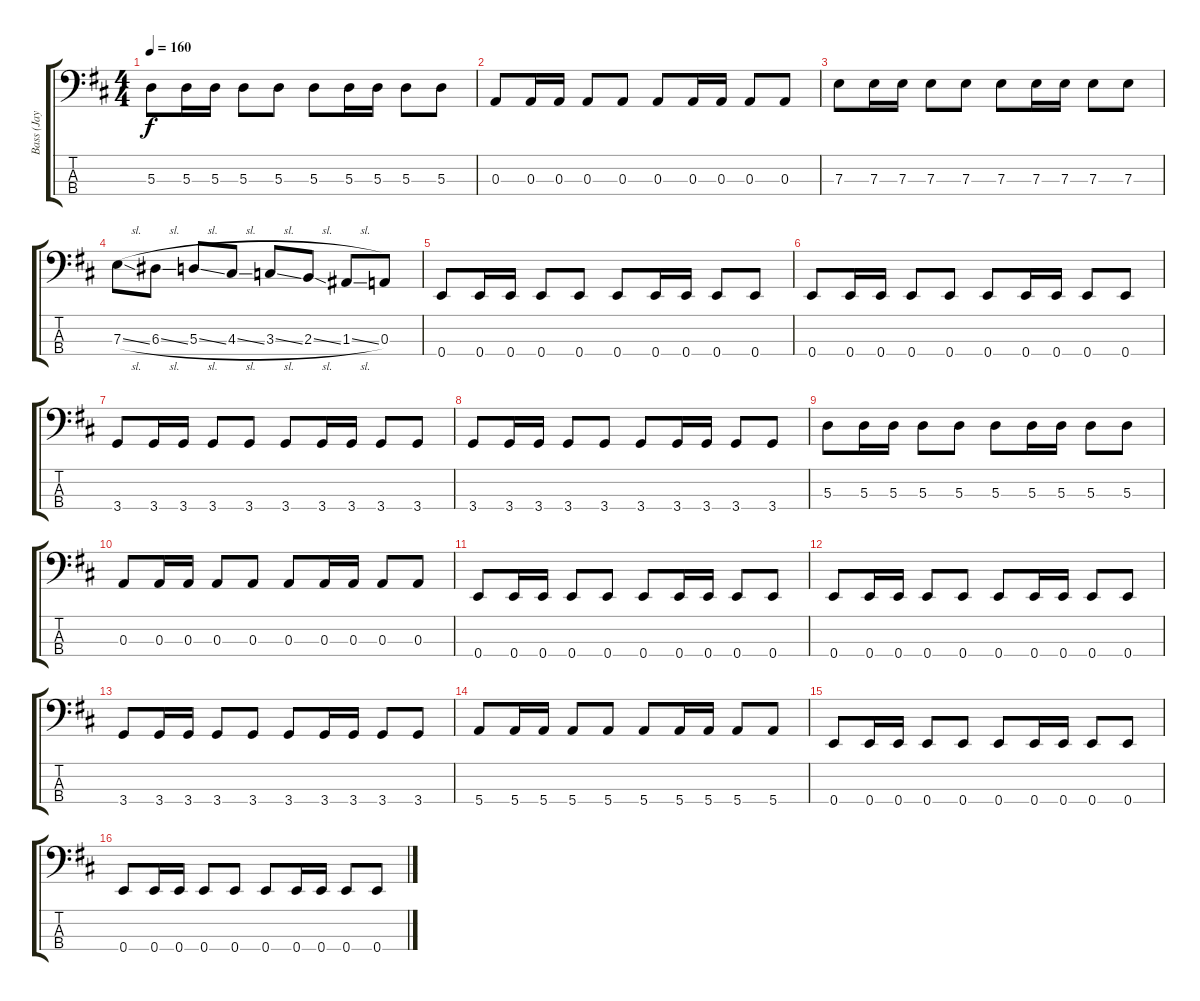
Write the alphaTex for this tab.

\track ("Bass (Jay Bentley)" "Bass (Jay ") {instrument electricbasspick}
\staff {score tabs}
\tuning (G2 D2 A1 E1) {hide}
\ts (4 4)
\tempo 160
\clef f4
\ks d
5.3.8{dy f} 5.3.16 5.3.16 5.3.8 5.3.8 5.3.8 5.3.16 5.3.16 5.3.8 5.3.8 |
0.3.8 0.3.16 0.3.16 0.3.8 0.3.8 0.3.8 0.3.16 0.3.16 0.3.8 0.3.8 |
7.3.8 7.3.16 7.3.16 7.3.8 7.3.8 7.3.8 7.3.16 7.3.16 7.3.8 7.3.8 |
7.3{sl}.8 6.3{sl}.8 5.3{sl}.8 4.3{sl}.8 3.3{sl}.8 2.3{sl}.8 1.3{sl}.8 0.3.8 |
0.4.8 0.4.16 0.4.16 0.4.8 0.4.8 0.4.8 0.4.16 0.4.16 0.4.8 0.4.8 |
0.4.8 0.4.16 0.4.16 0.4.8 0.4.8 0.4.8 0.4.16 0.4.16 0.4.8 0.4.8 |
3.4.8 3.4.16 3.4.16 3.4.8 3.4.8 3.4.8 3.4.16 3.4.16 3.4.8 3.4.8 |
3.4.8 3.4.16 3.4.16 3.4.8 3.4.8 3.4.8 3.4.16 3.4.16 3.4.8 3.4.8 |
5.3.8 5.3.16 5.3.16 5.3.8 5.3.8 5.3.8 5.3.16 5.3.16 5.3.8 5.3.8 |
0.3.8 0.3.16 0.3.16 0.3.8 0.3.8 0.3.8 0.3.16 0.3.16 0.3.8 0.3.8 |
0.4.8 0.4.16 0.4.16 0.4.8 0.4.8 0.4.8 0.4.16 0.4.16 0.4.8 0.4.8 |
0.4.8 0.4.16 0.4.16 0.4.8 0.4.8 0.4.8 0.4.16 0.4.16 0.4.8 0.4.8 |
3.4.8 3.4.16 3.4.16 3.4.8 3.4.8 3.4.8 3.4.16 3.4.16 3.4.8 3.4.8 |
5.4.8 5.4.16 5.4.16 5.4.8 5.4.8 5.4.8 5.4.16 5.4.16 5.4.8 5.4.8 |
0.4.8 0.4.16 0.4.16 0.4.8 0.4.8 0.4.8 0.4.16 0.4.16 0.4.8 0.4.8 |
0.4.8 0.4.16 0.4.16 0.4.8 0.4.8 0.4.8 0.4.16 0.4.16 0.4.8 0.4.8
